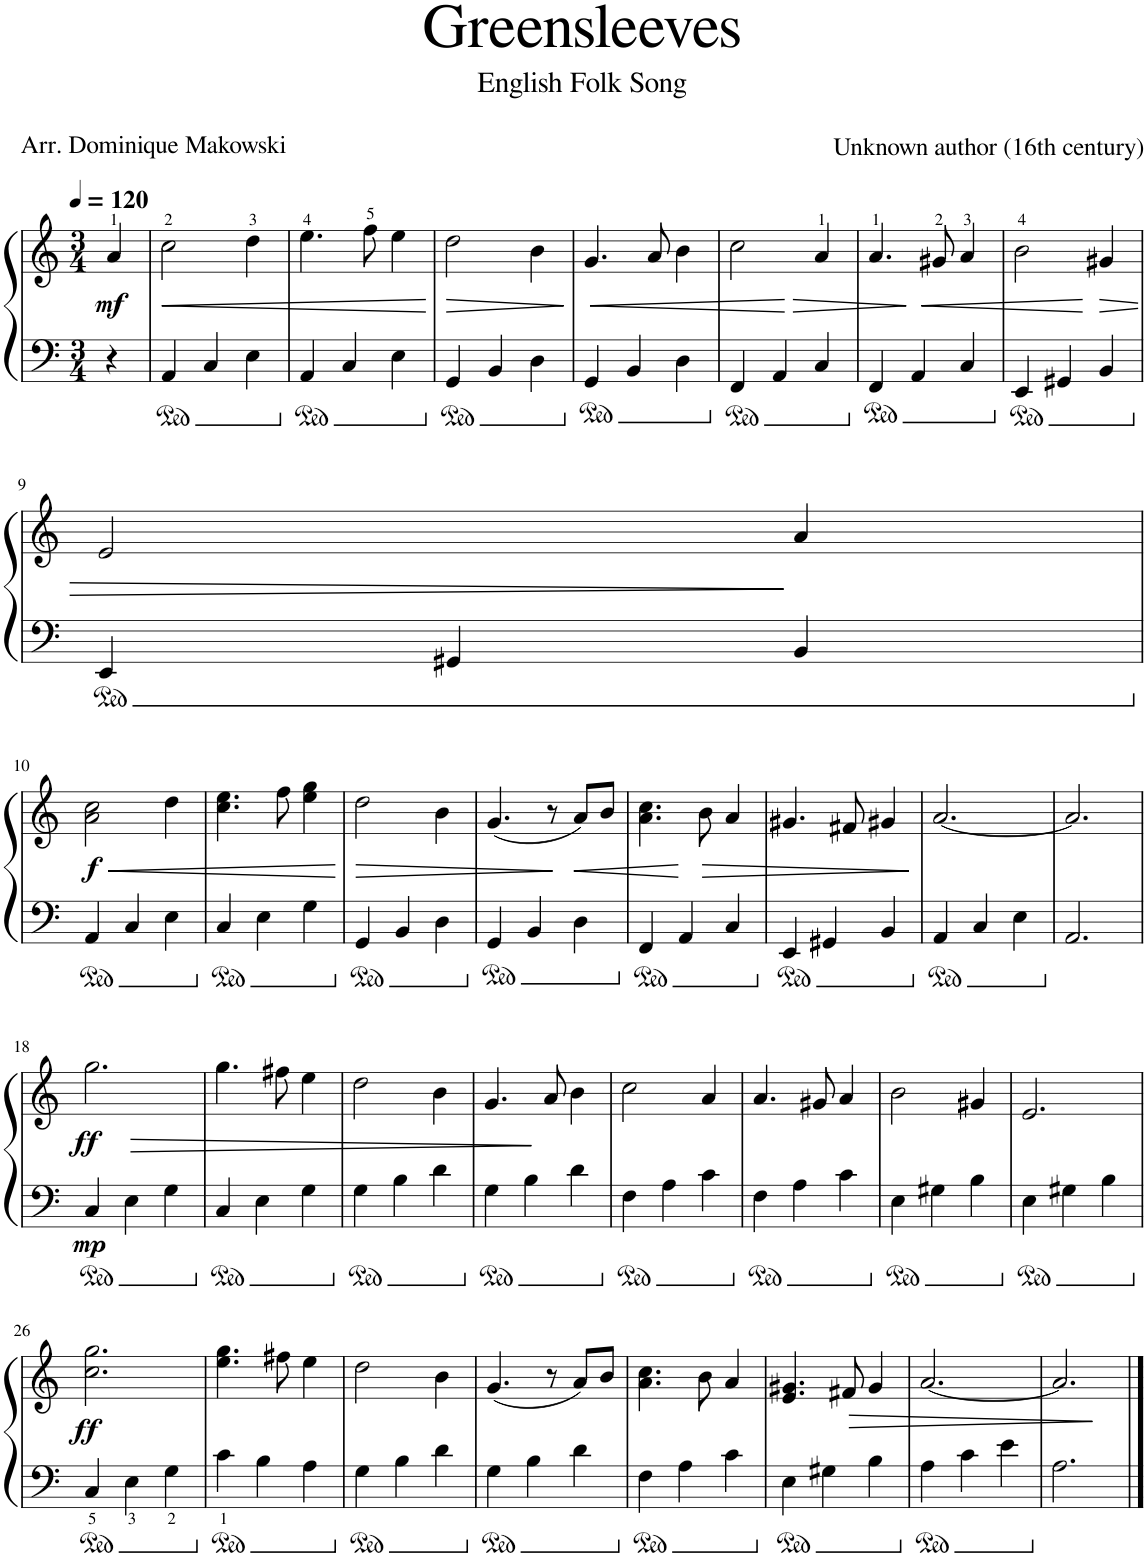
**kern	**kern	**dynam
*part1	*part1	*part1
*staff2	*staff1	*staff1/2
*I"Piano	*	*
*I'Pno.	*	*
*clefF4	*clefG2	*
*k[]	*k[]	*
*M3/4	*M3/4	*
*MM120	*MM120	*
=1	=1	=1
!	!	!LO:DY:b
4r	4a/	mf
=2	=2	=2
!	!	!LO:HP:b
4AA/	2cc\	<
4C/	.	.
4E\	4dd\	.
=3	=3	=3
4AA/	4.ee\	.
4C/	.	.
.	8ff\	.
4E\	4ee\	.
.	.	[
=4	=4	=4
!	!	!LO:HP:b
4GG/	2dd\	>
4BB/	.	.
4D\	4b\	.
.	.	]
=5	=5	=5
!	!	!LO:HP:b
4GG/	4.g/	<
4BB/	.	.
.	8a/	.
4D\	4b\	.
=6	=6	=6
4FF/	2cc\	.
4AA/	.	.
!	!	!LO:HP:n=1:b
4C/	4a/	[ >
=7	=7	=7
4FF/	4.a/	.
4AA/	.	.
!	!	!LO:HP:n=1:b
.	8g#X/	] <
4C/	4a/	.
=8	=8	=8
4EE/	2b\	.
4GG#X/	.	.
!	!	!LO:HP:n=1:b
4BB/	4g#X/	[ >
!!LO:LB:g=z
=9	=9	=9
4EE/	2e/	.
4GG#X/	.	.
4BB/	4a/	]
!!LO:LB:g=z
=10	=10	=10
!	!	!LO:HP:b
!	!	!LO:DY:n=1:b
4AA/	2a\ 2cc\	< f
4C/	.	.
4E\	4dd\	.
=11	=11	=11
4C/	4.cc\ 4.ee\	.
4E\	.	.
.	8ff\	.
4G\	4ee\ 4gg\	.
.	.	[
=12	=12	=12
!	!	!LO:HP:b
4GG/	2dd\	>
4BB/	.	.
4D\	4b\	.
=13	=13	=13
4GG/	(4.g/	.
4BB/	.	.
.	8r	.
!	!	!LO:HP:n=1:b
4D\	8a/L)	] <
.	8b/J	.
=14	=14	=14
4FF/	4.a\ 4.cc\	.
4AA/	.	.
.	8b\	.
!	!	!LO:HP:n=1:b
4C/	4a/	[ >
=15	=15	=15
4EE/	4.g#X/	.
4GG#X/	.	.
.	8f#X/	.
4BB/	4g#X/	.
.	.	]
=16	=16	=16
4AA/	[2.a/	.
4C/	.	.
4E\	.	.
=17	=17	=17
2.AA/	2.a/]	.
!!LO:LB:g=z
=18	=18	=18
!	!	!LO:HP:b
!	!	!LO:DY:n=1:b=2
!	!	!LO:DY:n=2:b
4C/	2.gg\	> mp ff
4E\	.	.
4G\	.	.
=19	=19	=19
4C/	4.gg\	.
4E\	.	.
.	8ff#X\	.
4G\	4ee\	.
=20	=20	=20
4G\	2dd\	.
4B\	.	.
4d\	4b\	.
=21	=21	=21
4G\	4.g/	.
4B\	.	.
.	8a/	]
4d\	4b\	.
=22	=22	=22
4F\	2cc\	.
4A\	.	.
4c\	4a/	.
=23	=23	=23
4F\	4.a/	.
4A\	.	.
.	8g#X/	.
4c\	4a/	.
=24	=24	=24
4E\	2b\	.
4G#X\	.	.
4B\	4g#X/	.
=25	=25	=25
4E\	2.e/	.
4G#X\	.	.
4B\	.	.
!!LO:LB:g=z
=26	=26	=26
!	!	!LO:DY:b
4C/	2.cc\ 2.gg\	ff
4E\	.	.
4G\	.	.
=27	=27	=27
4c\	4.ee\ 4.gg\	.
4B\	.	.
.	8ff#X\	.
4A\	4ee\	.
=28	=28	=28
4G\	2dd\	.
4B\	.	.
4d\	4b\	.
=29	=29	=29
4G\	(4.g/	.
4B\	.	.
.	8r	.
4d\	8a/L)	.
.	8b/J	.
=30	=30	=30
4F\	4.a\ 4.cc\	.
4A\	.	.
.	8b\	.
4c\	4a/	.
=31	=31	=31
4E\	4.e/ 4.g#X/	.
4G#X\	.	.
.	8f#X/	.
4B\	4g#/	.
=32	=32	=32
4A\	[2.a/	.
4c\	.	.
4e\	.	.
=33	=33	=33
2.A\	2.a/]	.
==	==	==
*-	*-	*-
